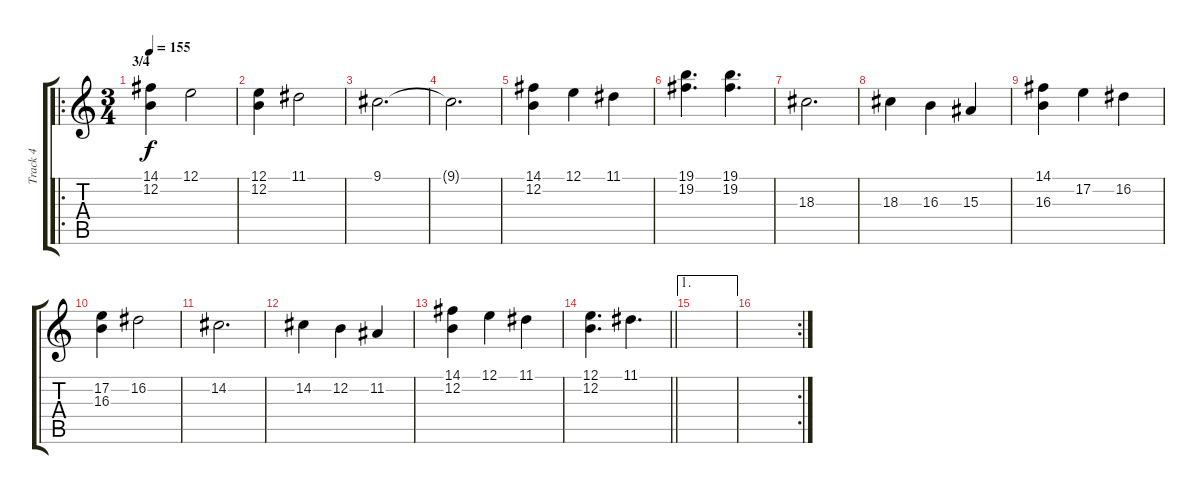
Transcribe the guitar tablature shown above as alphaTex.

\track ("Track 4" "Track 4") {instrument brightacousticpiano}
\staff {score tabs}
\tuning (E4 B3 G3 D3 A2 E2) {hide}
\ro
\ts (3 4)
\section ("" "3/4")
\tempo 155
\clef g2
\ks c
(14.1 12.2).4{dy f} 12.1.2 |
(12.1 12.2).4 11.1.2 |
9.1.2{d} |
9.1{t}.2{d} |
(14.1 12.2).4 12.1.4 11.1.4 |
(19.1 19.2).4{d} (19.1 19.2).4{d} |
18.3.2{d} |
18.3.4 16.3.4 15.3.4 |
(14.1 16.3).4 17.2.4 16.2.4 |
(17.2 16.3).4 16.2.2 |
14.2.2{d} |
14.2.4 12.2.4 11.2.4 |
(14.1 12.2).4 12.1.4 11.1.4 |
\barLineRight lightlight
(12.1 12.2).4{d} 11.1.4{d} |
\ae 1
|
\rc 2
